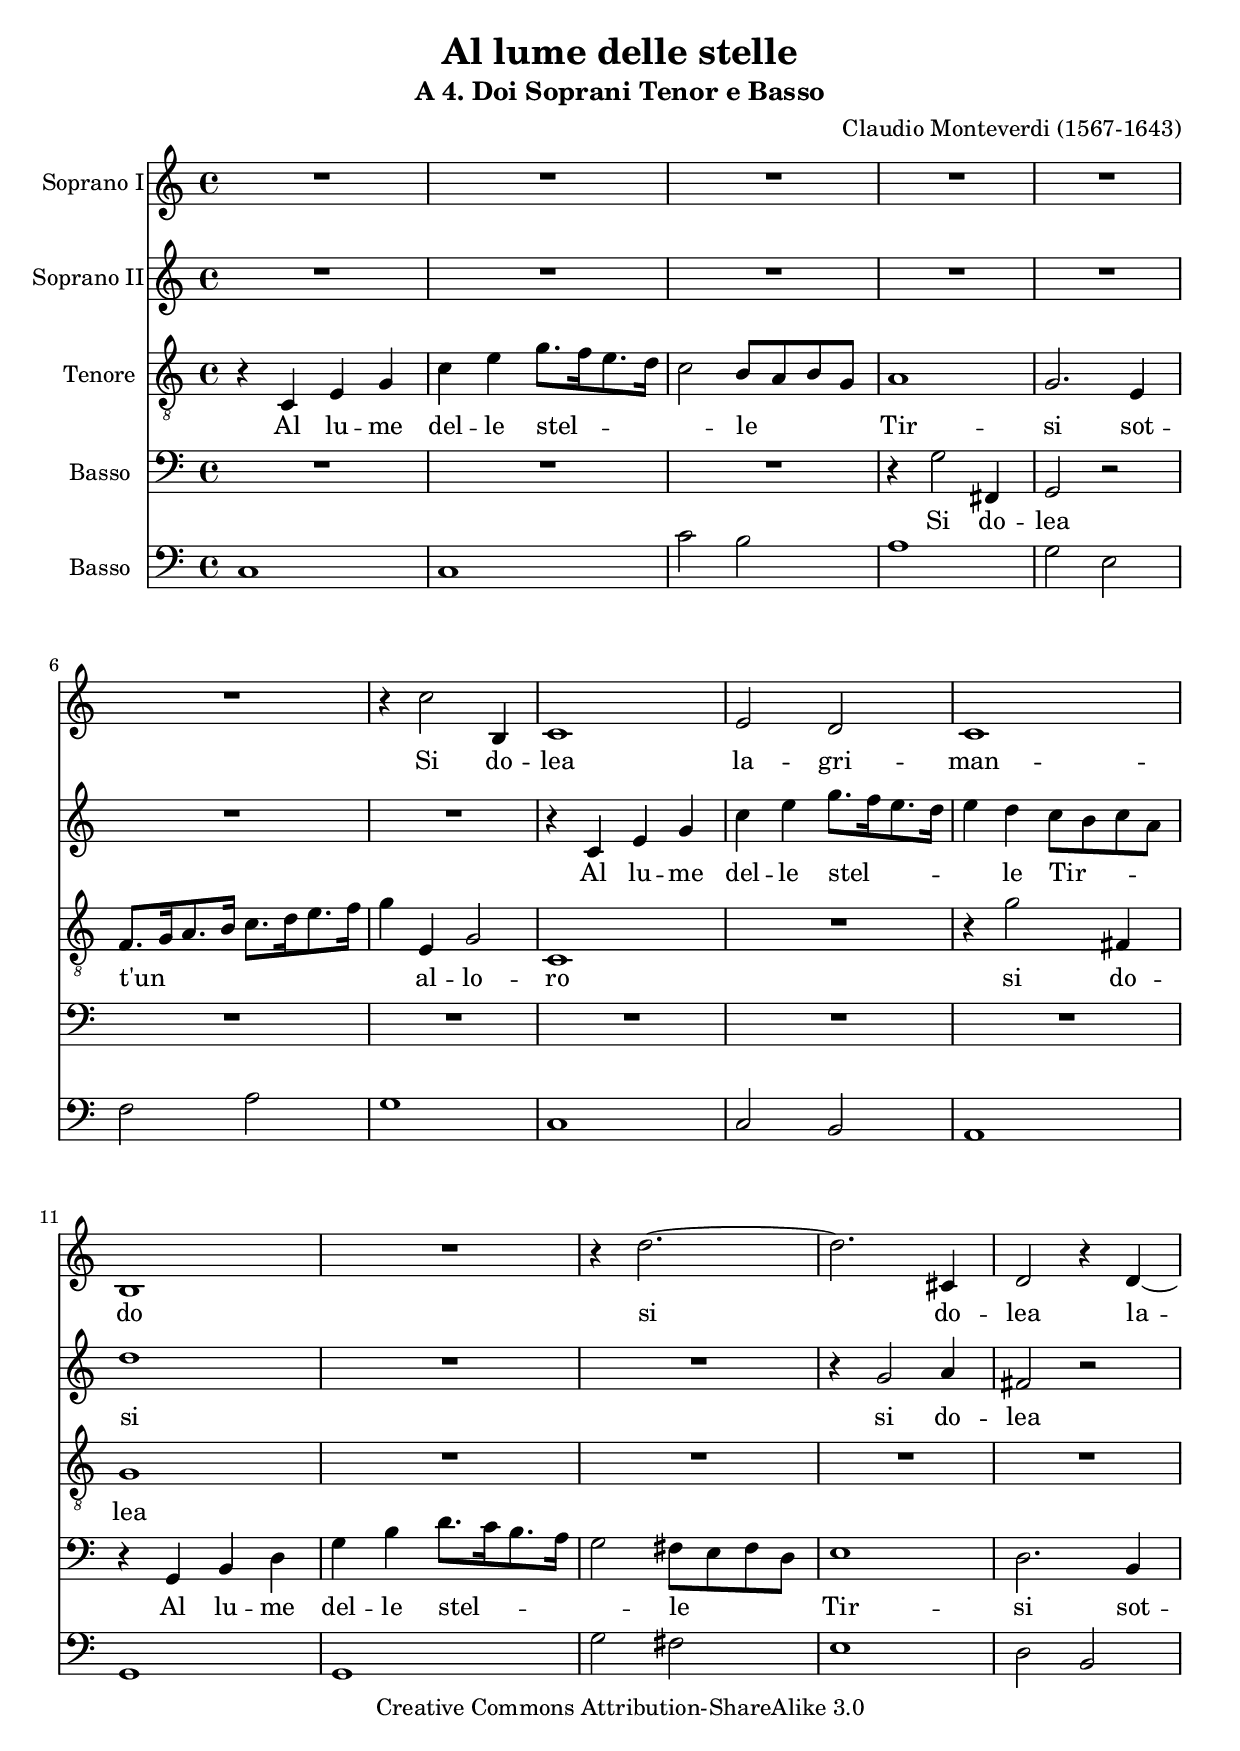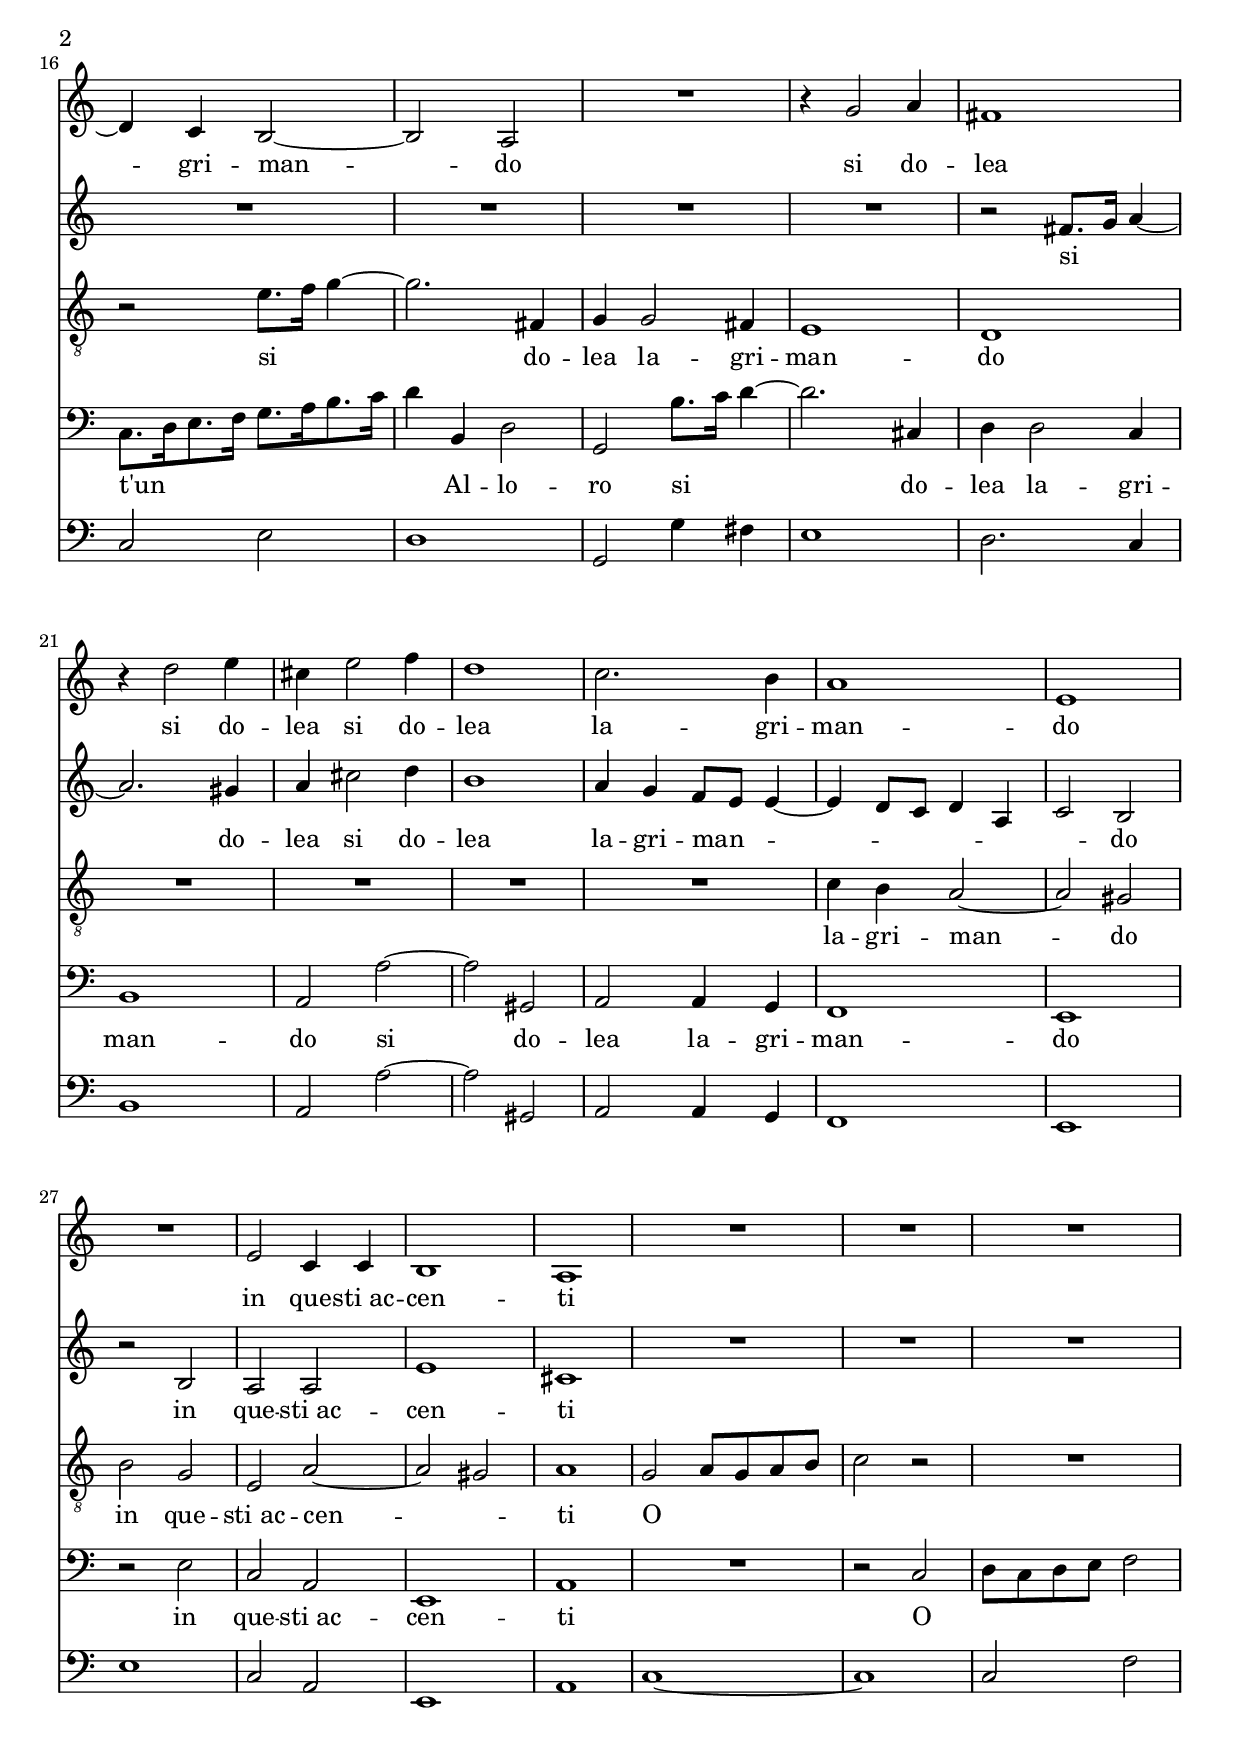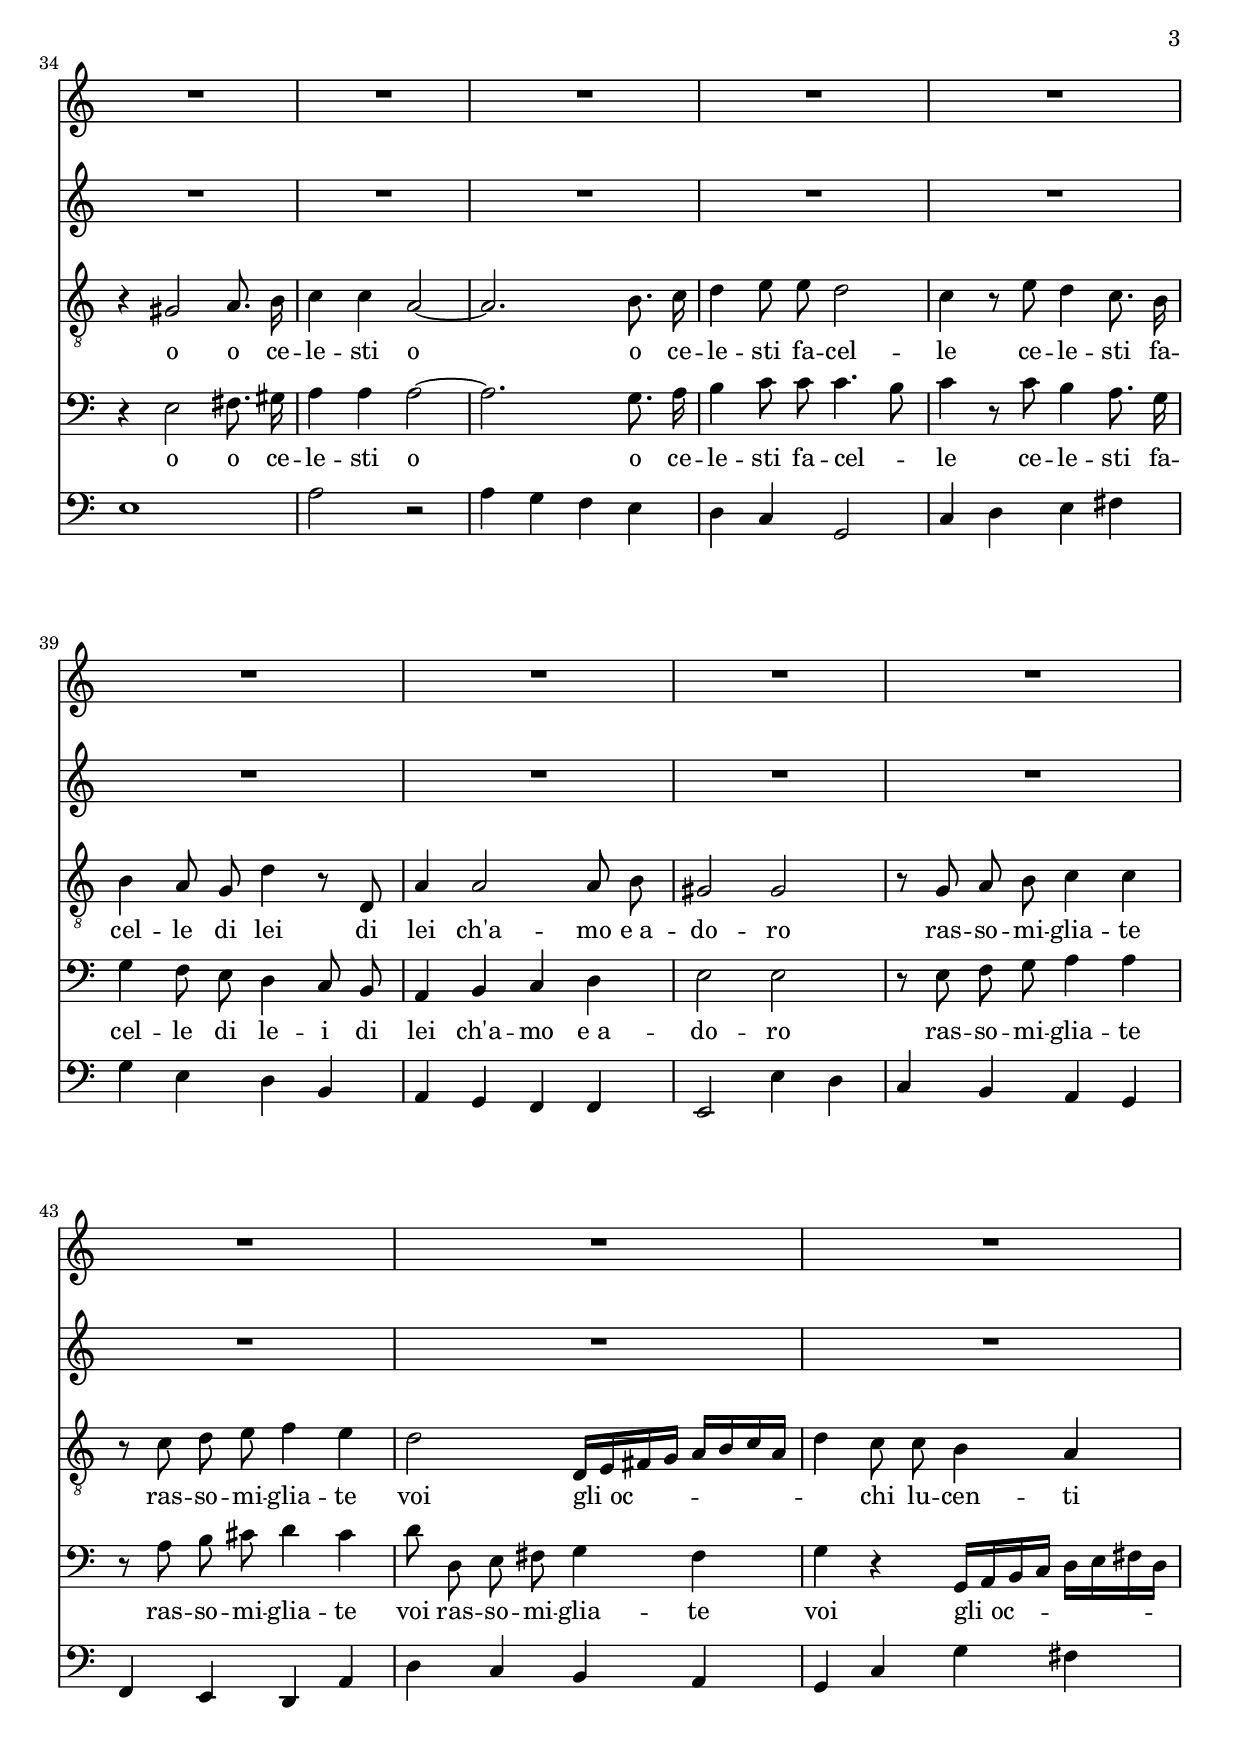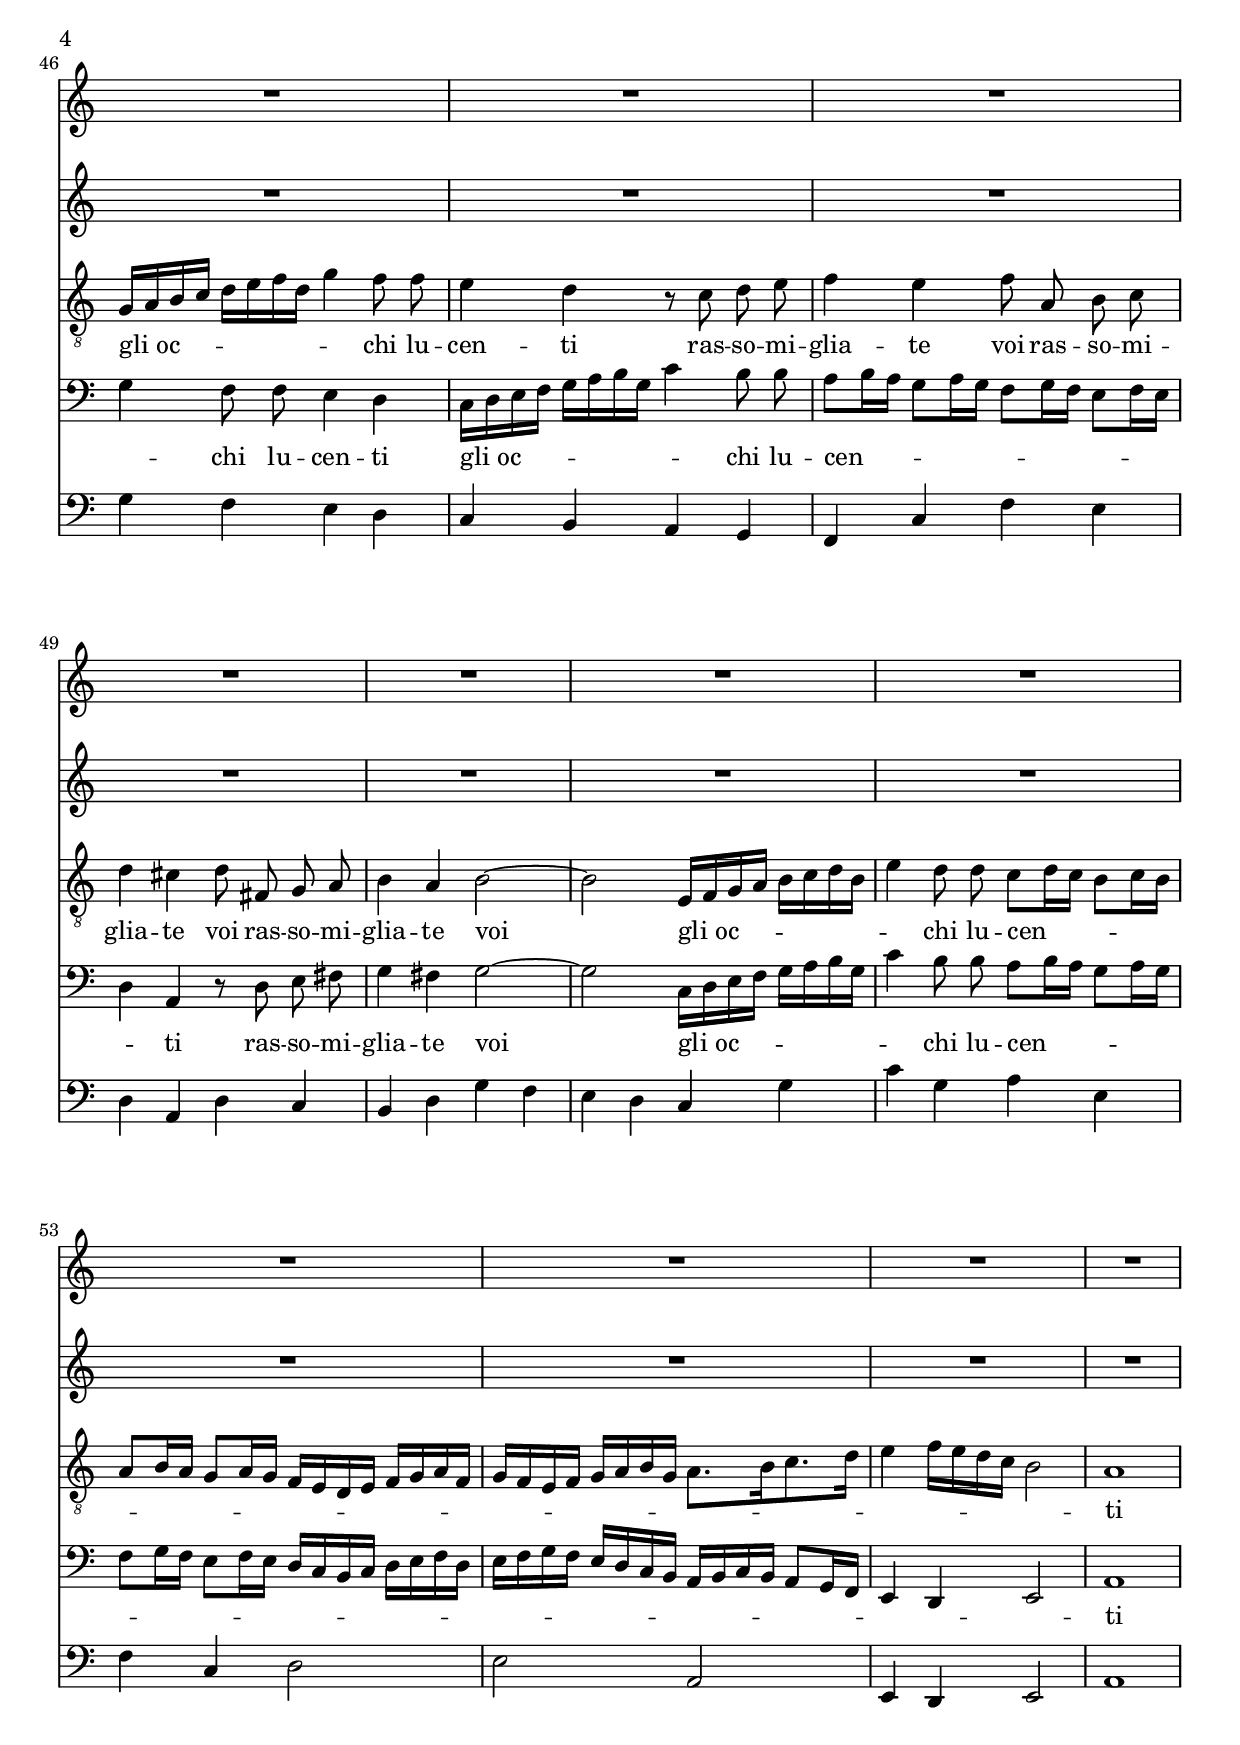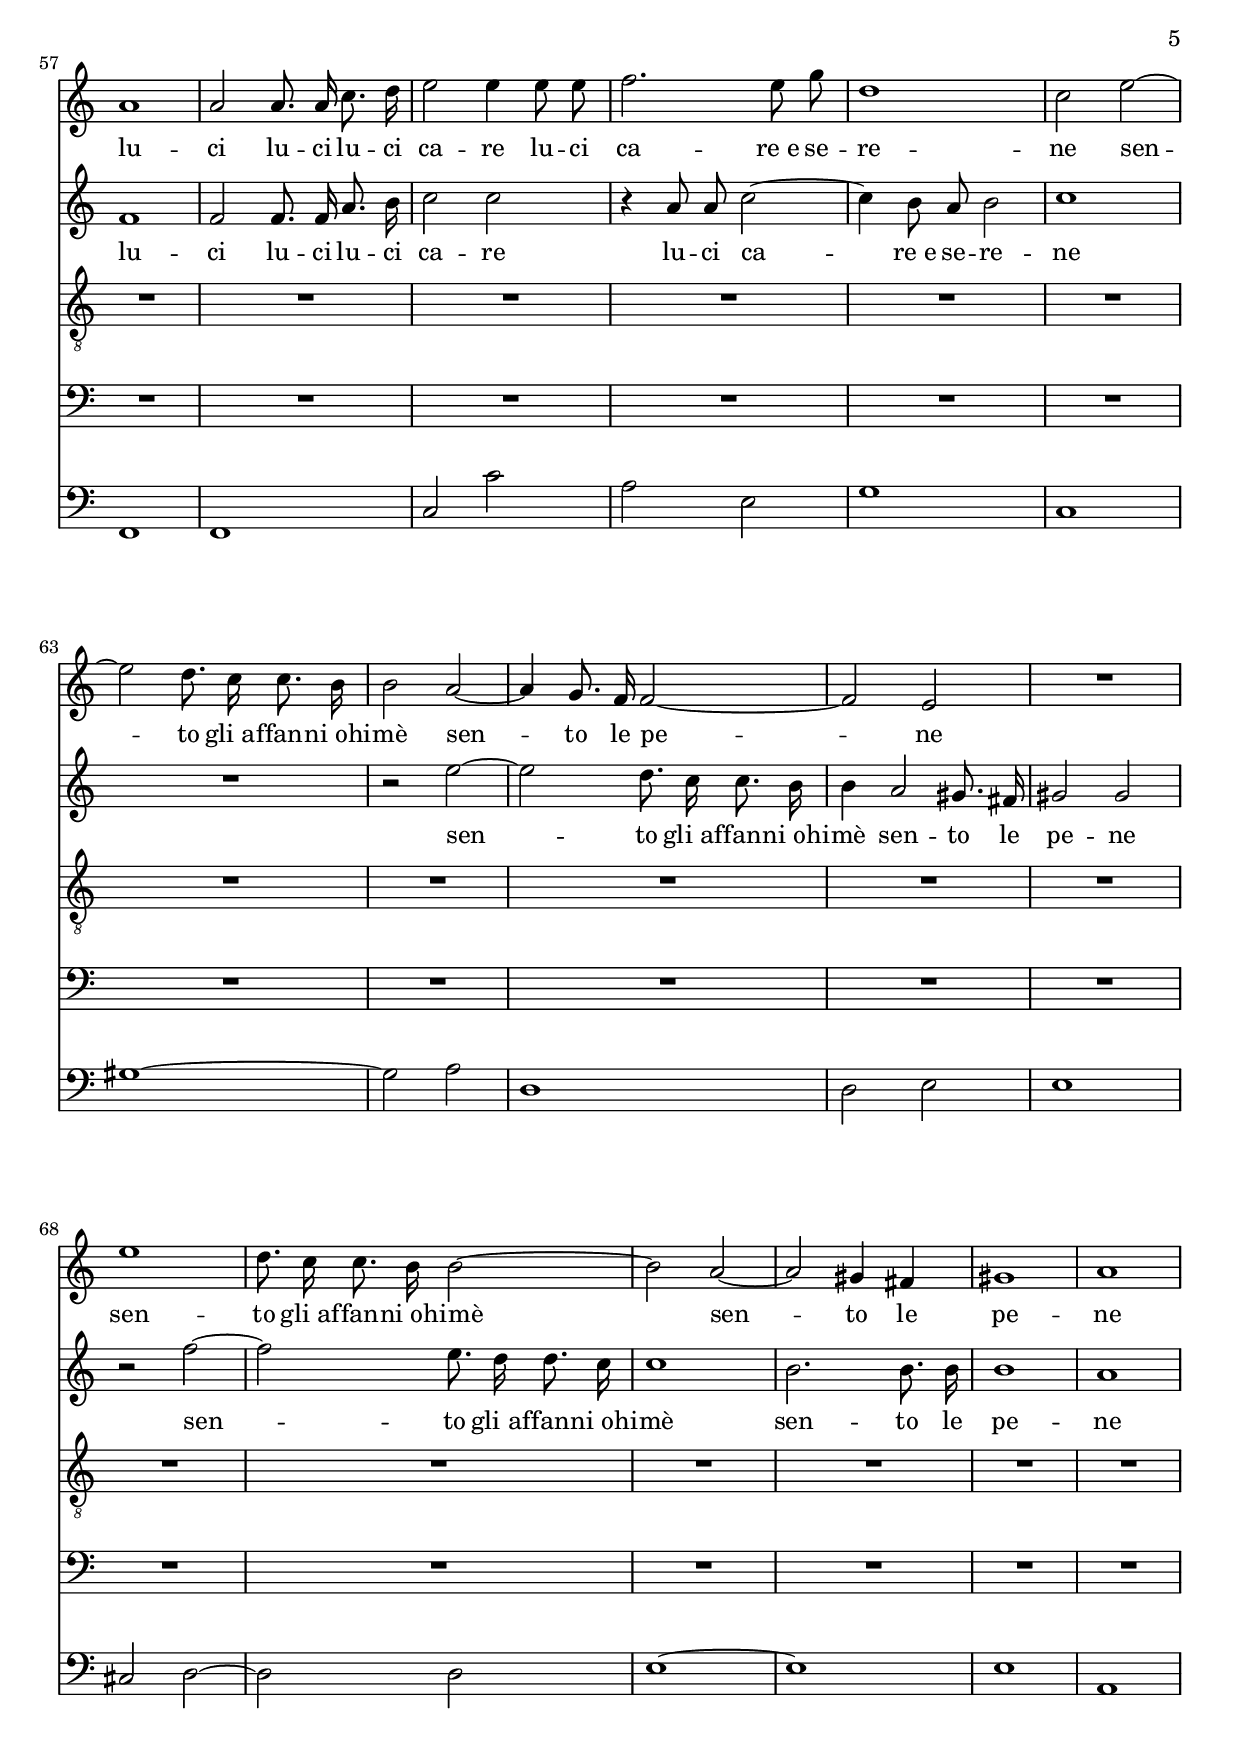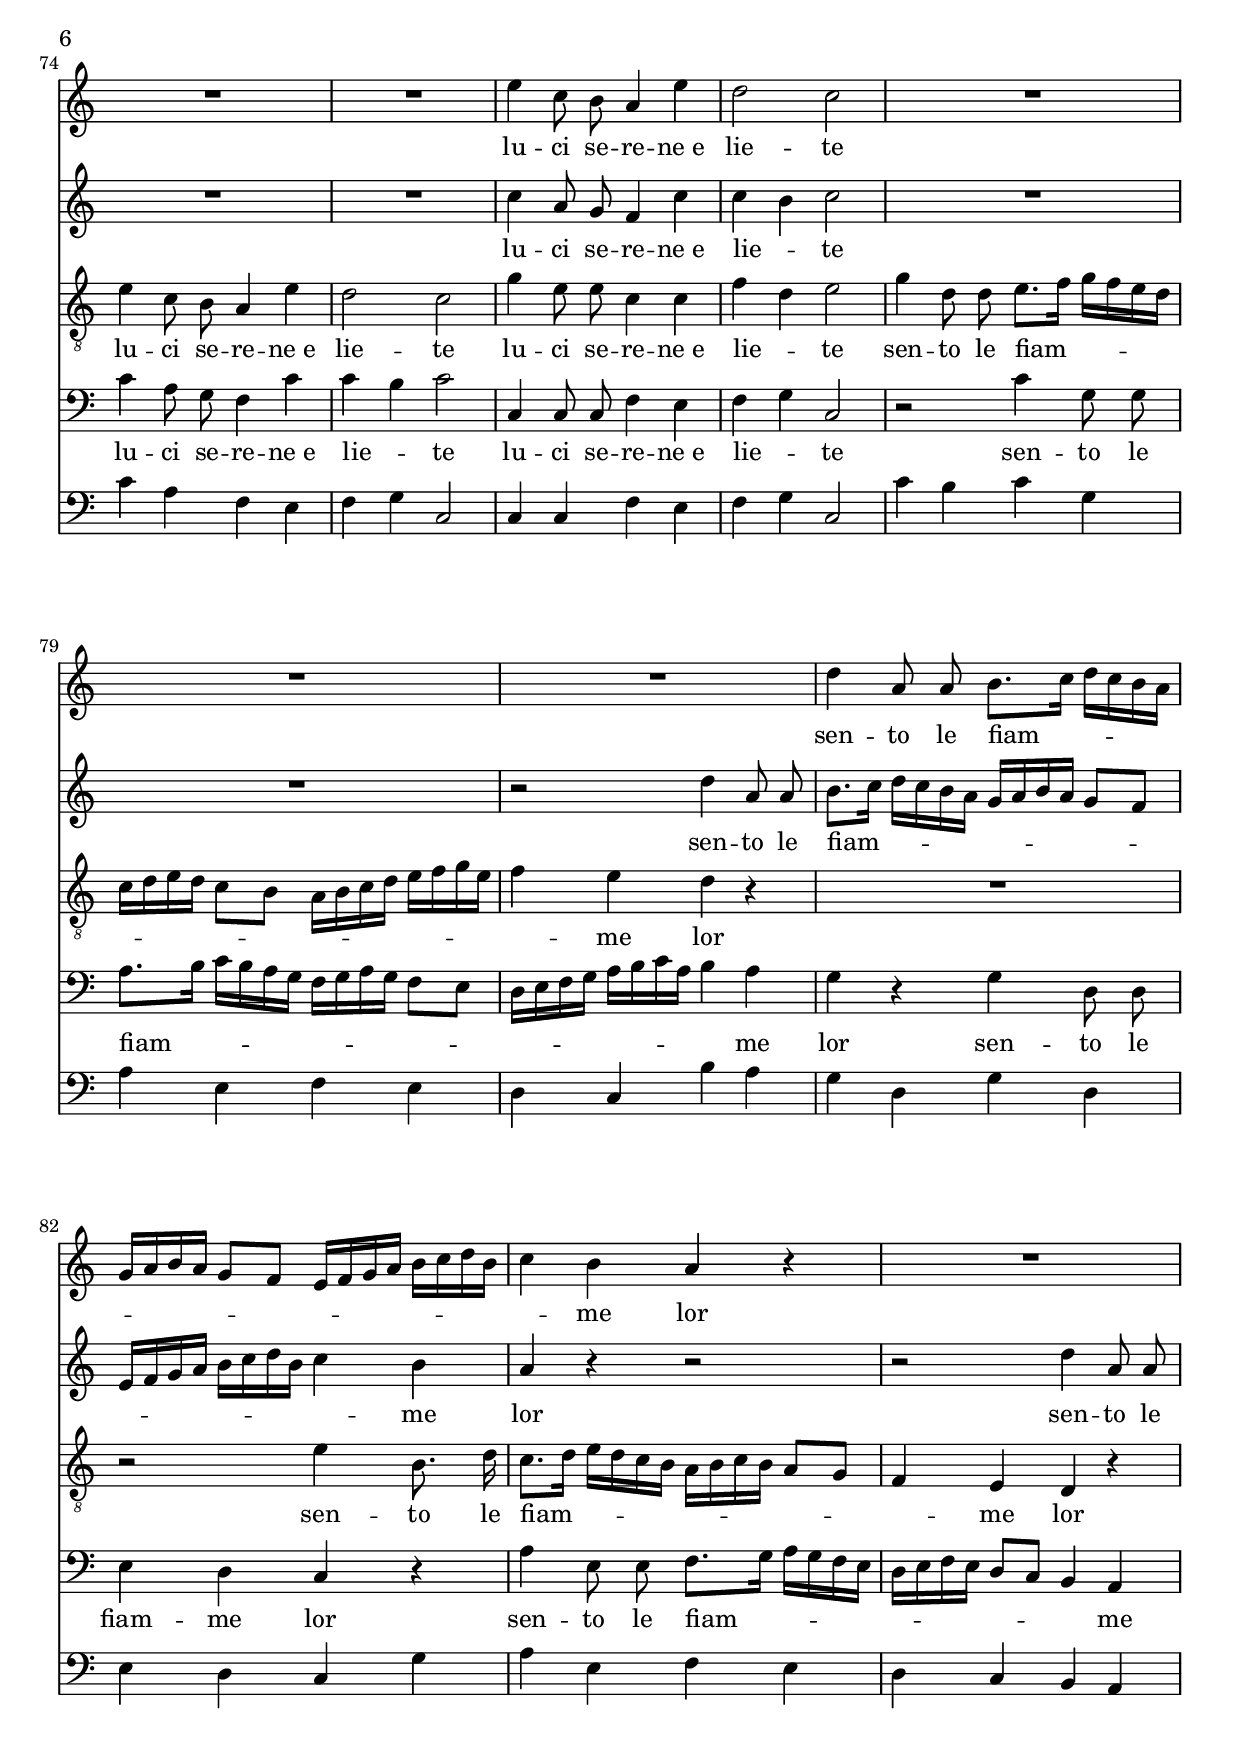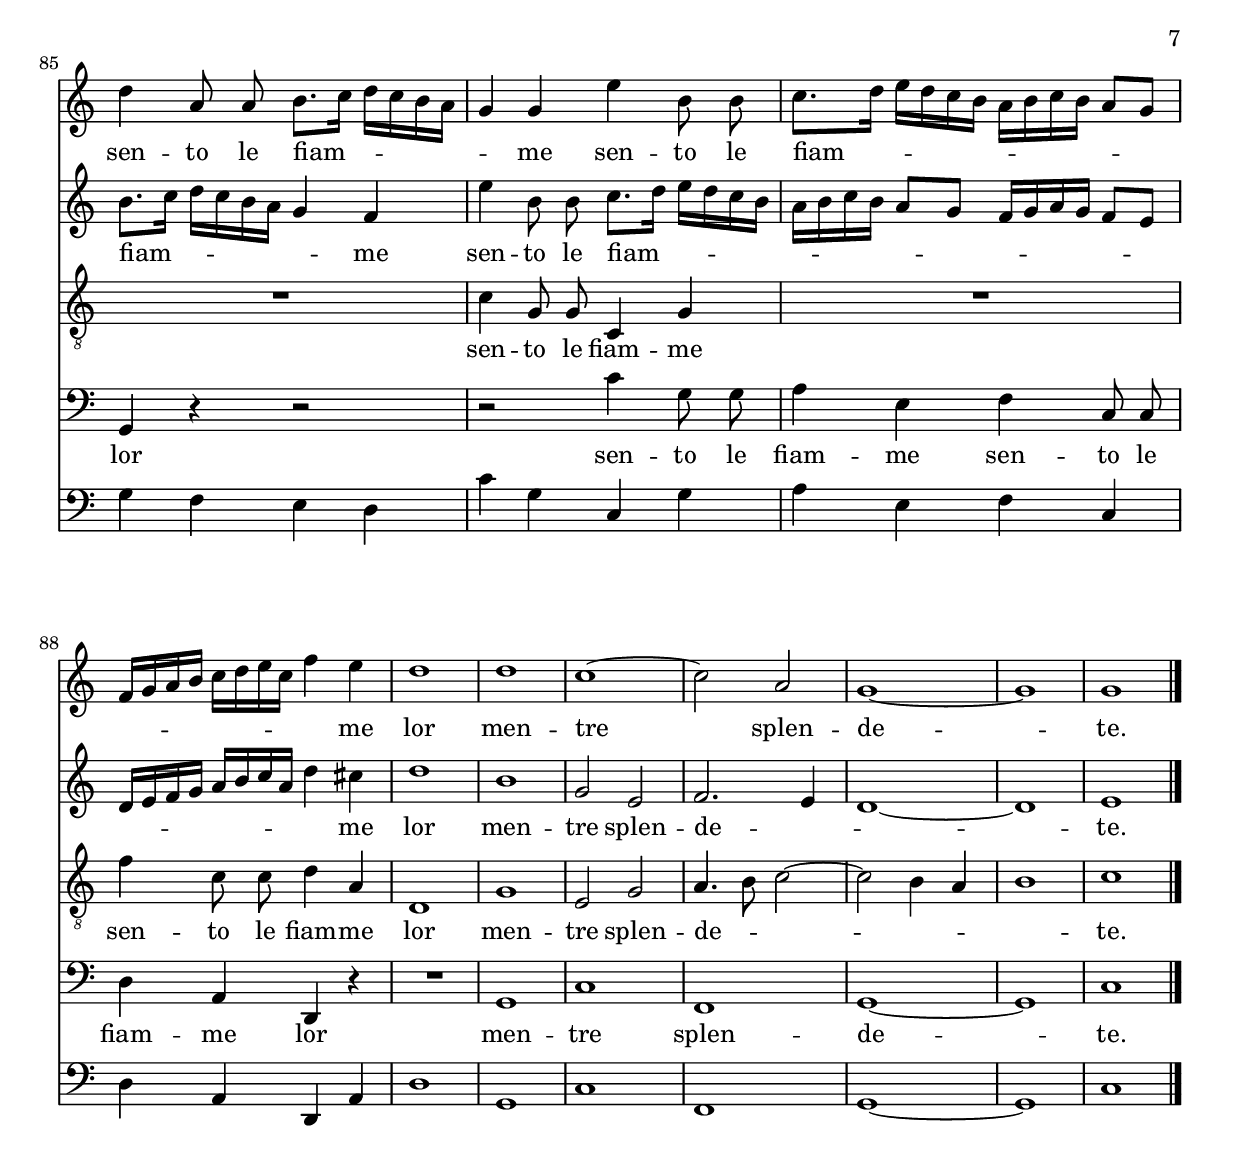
% Created on Wed Mar 18 19:56:41 CET 2009
\version "2.12.2"

\header {
	title = "Al lume delle stelle"
	subtitle = "A 4. Doi Soprani Tenor e Basso"
	composer = "Claudio Monteverdi (1567-1643)"
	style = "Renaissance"
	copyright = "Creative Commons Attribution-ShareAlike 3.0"
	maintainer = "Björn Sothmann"
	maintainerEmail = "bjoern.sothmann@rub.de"
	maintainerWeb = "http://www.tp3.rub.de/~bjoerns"
}

\include "deutsch.ly"

verseSI= \lyricmode {
Si do -- lea la -- gri -- man -- do si do -- lea la -- gri -- man -- do si do -- lea si do -- lea si do -- lea la -- gri -- man -- do in que -- sti_ac -- cen -- ti lu -- ci lu -- ci lu -- ci ca -- re lu -- ci ca -- re_e se -- re -- ne sen -- to gli_af -- fan -- ni_ohi -- mè sen -- to le pe -- ne sen -- to gli_af -- fan -- ni_ohi -- mè sen -- to le pe -- ne lu -- ci se -- re -- ne_e lie -- te sen -- to le fiam -- me lor sen -- to le fiam -- me sen -- to le fiam -- me lor men -- tre splen -- de -- te.
}
verseSII= \lyricmode {
Al lu -- me del -- le stel -- le Tir -- si si do -- lea si do -- lea si do -- lea la -- gri -- man -- do  in que -- sti_ac -- cen -- ti lu -- ci lu -- ci lu -- ci ca -- re lu -- ci ca -- re_e se -- re -- ne sen -- to gli_af -- fan -- ni_ohi -- mè sen -- to le pe -- ne sen -- to gli_af -- fan -- ni_ohi -- mè sen -- to le pe -- ne lu -- ci se -- re -- ne_e lie -- te sen -- to le fiam -- me lor sen -- to le fiam -- me sen -- to le fiam -- me lor men -- tre splen -- de -- te.
}
verseT= \lyricmode {
Al lu -- me del -- le stel -- le Tir -- si sot -- t'un al -- lo -- ro si do -- lea si do -- lea la -- gri -- man -- do la -- gri -- man -- do in que -- sti_ac -- cen -- ti O o o ce -- le -- sti o o ce -- le -- sti fa -- cel -- le ce -- le -- sti fa -- cel -- le di lei di lei ch'a -- mo e_a -- do -- ro ras -- so -- mi -- glia -- te ras -- so -- mi -- glia -- te voi gli_oc -- chi lu -- cen -- ti gli_oc -- chi lu -- cen -- ti ras -- so -- mi -- glia -- te voi ras -- so -- mi -- glia -- te voi ras -- so -- mi -- glia -- te voi gli_oc -- chi lu -- cen -- ti lu -- ci se -- re -- ne_e lie -- te lu -- ci se -- re -- ne_e lie -- te sen -- to le fiam -- me lor sen -- to le fiam -- me lor sen -- to le fiam -- me sen -- to le fiam -- me lor men -- tre splen -- de -- te.
}
verseB= \lyricmode {
Si do -- lea Al lu -- me del -- le stel -- le Tir -- si sot -- t'un Al -- lo -- ro si do -- lea la -- gri -- man -- do si do -- lea la -- gri -- man -- do in que -- sti_ac -- cen -- ti O o o ce -- le -- sti o o ce -- le -- sti fa -- cel -- le ce -- le -- sti fa -- cel -- le di le -- i di lei ch'a -- mo e_a -- do -- ro ras -- so -- mi -- glia -- te ras -- so -- mi -- glia -- te voi ras -- so -- mi -- glia -- te voi gli_oc -- chi lu -- cen -- ti gli_oc -- chi lu -- cen -- ti ras -- so -- mi -- glia -- te voi gli_oc -- chi lu -- cen -- ti lu -- ci se -- re -- ne_e lie -- te lu -- ci se -- re -- ne_e lie -- te sen -- to le fiam -- me lor sen -- to le fiam -- me lor sen -- to le fiam -- me lor sen -- to le fiam -- me sen -- to le fiam -- me lor men -- tre splen -- de -- te.
}
 

staffSopranoI = \new Staff  {
	\time 4/4
	\override Score.MetronomeMark #'stencil = ##f
	\tempo 4 = 100 
	\set Staff.instrumentName="Soprano I"
	\set Staff.midiInstrument="oboe"
	\key c \major
	\clef treble
	\relative c'' { 	
		\context Voice = "melodySopI" {
			\dynamicUp
			\autoBeamOff
			R1*6 |
			r4 c2 h,4 |
			c1 |
			e2 d |
			c1 |
			h |
			R1 |
			r4 d'2.~ |
			d cis,4 |
			d2 r4 d~ |
			d c h2~ |
			h a |
			R1 |
			r4 g'2 a4 |
			fis1 |
			r4 d'2 e4 |
			cis e2 f4 |
			d1 |
			c2. h4 |
			a1 |
			e |
			R1 |
			e2 c4 c |
			h1 |
			a |
			R1*26 |
			a'1 |
			a2 a8. a16 c8. d16 |
			e2 e4 e8 e |
			f2. e8 g |
			d1 |
			c2 e~ |
			e d8. c16 c8. h16 |
			h2 a~ |
			a4 g8. f16 f2~ |
			f e |
			R1 |
			e'1 |
			d8. c16 c8. h16 h2~ |
			h a~ |
			a gis4 fis |
			gis1 |
			a |
			R1*2 |
			e'4 c8 h a4 e' |
			d2 c |
			R1*3 |
			d4 a8 a h8.[\melisma c16] d[ c h a] |
			g[ a h a] g8[ f] e16[ f g a] h[ c d h] |
			c4\melismaEnd h a r |
			R1 |
			d4 a8 a h8.[\melisma c16] d[ c h a] |
			g4\melismaEnd g e' h8 h |
			c8.[\melisma d16] e[ d c h] a[ h c h] a8[ g] |
			f16[ g a h] c[ d e c] f4\melismaEnd e |
			d1 |
			d |
			c~ |
			c2 a |
			g1~ |
			g |
			g |
		}

	\bar "|."
	}

}
staffSopranoII = \new Staff  {
	\set Staff.instrumentName="Soprano II"
	\set Staff.midiInstrument="oboe"
	\key c \major
	\clef treble
	\relative c' { 	
		\context Voice = "melodySopII" {
			\dynamicUp
			\autoBeamOff
			R1*7 |
			r4 c e g |
			c e g8.[\melisma f16 e8. d16] |
			e4\melismaEnd d4 c8[ h c a] |
			d1 |
			R1*2 |
			r4 g,2 a4 |
			fis2 r |
			R1*4 |
			r2 fis8.[\melisma g16] a4~ |
			a2.\melismaEnd gis4 |
			a cis2 d4 |
			h1 |
			a4 g f8[\melisma e] e4~ |
			e d8[ c] d4 a|
			c2\melismaEnd h |
			r h |
			a a |
			e'1 |
			cis |
			R1*26 |
			f1 |
			f2 f8. f16 a8. h16 |
			c2 c |
			r4 a8 a c2~ |
			c4 h8 a h2 |
			c1 |
			R1 |
			r2 e~ |
			e d8. c16 c8. h16 |
			h4 a2 gis8. fis16 |
			gis2 gis |
			r f'~ |
			f e8. d16 d8. c16 |
			c1 |
			h2. h8. h16 |
			h1 |
			a |
			R1*2 |
			c4 a8 g f4 c' |
			c\melisma h\melismaEnd c2 |
			R1*2 |
			r2 d4 a8 a |
			h8.[\melisma c16] d[ c h a] g[ a h a] g8[ f] 
			e16[ f g a] h[ c d h] c4\melismaEnd h |
			a r r2 |
			r2 d4 a8 a |
			h8.[\melisma c16] d[ c h a] g4\melismaEnd f |
			e'4 h8 h c8.[\melisma d16] e[ d c h] |
			a[ h c h] a8[ g] f16[ g a g] f8[ e] |
			d16[ e f g] a[ h c a] d4\melismaEnd cis |
			d1 |
			h |
			g2 e |
			f2.\melisma e4 |
			d1~ |
			d\melismaEnd |
			e1 |
		}

	\bar "|."
	}

}
staffTenore = \new Staff  {
	\set Staff.instrumentName="Tenore"
	\set Staff.midiInstrument="oboe"
	\key c \major
	\clef "G_8"
	\relative c { 	
		\context Voice = "melodyTen" {
			\dynamicUp
			\autoBeamOff
			r4 c e g |
			c e g8.[\melisma f16 e8. d16] |
			c2\melismaEnd h8[ a h g] |
			a1 |
			g2. e4 |
			f8.[\melisma g16 a8. h16] c8.[ d16 e8. f16] |
			g4\melismaEnd e,4 g2 |
			c,1 |
			R1 |
			r4 g''2 fis,4 |
			g1 |
			R1*4 |
			r2 e'8.[\melisma f16] g4~ |
			g2.\melismaEnd fis,4 |
			g g2 fis4 |
			e1 |
			d |
			R1*4 |
			c'4 h a2~ |
			a gis |
			h g |
			e a~\melisma |
			a gis\melismaEnd |
			a1 |
			g2\melisma a8[ g a h] |
			c2\melismaEnd  r |
			R1 |
			r4 gis2 a8. h16 |
			c4 c a2~ |
			a2. h8. c16 |
			d4 e8 e d2 |
			c4 r8 e d4 c8. h16 |
			h4 a8 g d'4 r8 d, |
			a'4 a2 a8 h |
			gis2 gis |
			r8 g a h c4 c |
			r8 c d e f4 e |
			d2 d,16[\melisma e fis g] a[ h c a] |
			d4\melismaEnd c8 c h4 a |
			g16[\melisma a h c] d[ e f d] g4\melismaEnd f8 f |
			e4 d r8 c d e |
			f4 e f8 a, h c |
			d4 cis d8 fis, g a |
			h4 a h2~ |
			h e,16[\melisma f g a] h[ c d h] |
			e4\melismaEnd d8 d c[\melisma d16 c] h8[ c16 h] |
			a8[ h16 a] g8[ a16 g] f[ e d e] f[ g a f] |
			g[ f e f] g[ a h g] a8.[ h16 c8. d16] |
			e4 f16[ e d c] h2\melismaEnd |
			a1 |
			R1*17 |
			e'4 c8 h a4 e' |
			d2 c |
			g'4 e8 e c4 c |
			f4\melisma d\melismaEnd e2 |
			g4 d8 d8 e8.[\melisma f16] g[ f e d] |
			c[ d e d] c8[ h] a16[ h c d] e[ f g e] |
			f4\melismaEnd e d r |
			R1 |
			r2 e4 h8. d16 |
			c8.[\melisma d16] e[ d c h] a[ h c h] a8[g]|
			f4\melismaEnd e d r |
			R1 |
			c'4 g8 g c,4 g' |
			R1 |
			f'4 c8 c d4 a |
			d,1 |
			g |
			e2 g |
			a4.\melisma h8 c2~ |
			c h4 a |
			h1\melismaEnd |
			c |
		}

	\bar "|."
	}

}
staffBasso = \new Staff  {
	\set Staff.instrumentName="Basso"
	\set Staff.midiInstrument="oboe"
	\key c \major
	\clef bass
	\relative c' { 	
		\context Voice = "melodyBas" {
			\dynamicUp
			\autoBeamOff
			R1*3 |
			r4 g2 fis,4 |
			g2 r |
			R1*5 |
			r4 g h d |
			g h d8.[\melisma c16 h8. a16] |
			g2\melismaEnd fis8[ e fis d] |
			e1 |
			d2. h4 |
			c8.[\melisma d16 e8. f16] g8.[ a16 h8. c16] |
			d4\melismaEnd h, d2 |
			g, h'8.[\melisma c16] d4~ |
			d2.\melismaEnd cis,4 |
			d d2 c4 |
			h1 |
			a2 a'~ |
			a gis, |
			a a4 g |
			f1 |
			e |
			r2 e' |
			c a |
			e1 |
			a |
			R1 |
			r2 c\melisma |
			d8[ c d e] f2\melismaEnd |
			r4 e2 fis8. gis16 |
			a4 a a2~ |
			a2. g8. a16 |
			h4 c8 c c4.\melisma h8\melismaEnd |
			c4 r8 c h4 a8. g16 |
			g4 f8 e d4 c8 h |
			a4 h c d |
			e2 e |
			r8 e f g a4 a |
			r8 a h cis d4 cis |
			d8 d, e fis g4 fis |
			g r g,16[\melisma a h c] d[ e fis d] |
			g4\melismaEnd f8 f e4 d |
			c16[\melisma d e f] g[ a h g] c4\melismaEnd h8 h |
			a[\melisma h16 a] g8[a16 g] f8[ g16 f] e8[f16 e] |
			d4\melismaEnd a r8 d e fis |
			g4 fis g2~ |
			g c,16[\melisma d e f] g[ a h g] |
			c4\melismaEnd h8 h a8[\melisma h16 a] g8[ a16 g] |
			f8[ g16 f] e8[ f16 e] d[ c h c] d[ e f d] |
			e[ f g f] e[ d c h] a[ h c h] a8[ g16 f] |
			e4 d e2\melismaEnd |
			a1 |
			R1*17 |
			c'4 a8 g f4 c' |
			c\melisma h\melismaEnd c2 |
			c,4 c8 c f4 e |
			f\melisma g\melismaEnd c,2 |
			r c'4 g8 g |
			a8.[\melisma h16] c[ h a g] f[ g a g] f8[ e] |
			d16[ e f g] a[ h c a] h4\melismaEnd a |
			g r g d8 d |
			e4 d c r |
			a'4 e8 e f8.[\melisma g16] a[ g f e] |
			d[ e f e] d8[ c] h4\melismaEnd a |
			g r r2 |
			r c'4 g8 g |
			a4 e f c8 c |
			d4 a d, r |
			R1 |
			g |
			c |
			f, |
			g~ |
			g |
			c |
		}

	\bar "|."
	}

}
staffBassoII = \new Staff  {
	\set Staff.instrumentName="Basso"
	\set Staff.midiInstrument="harpsichord"
	\key c \major
	\clef bass
	\relative c { 	
		c1 |
		c |
		c'2 h |
		a1 |
		g2 e |
		f a |
		g1 |
		c, |
		c2 h |
		a1 |
		g |
		g |
		g'2 fis |
		e1 |
		d2 h |
		c e |
		d1 |
		g,2 g'4 fis |
		e1 |
		d2. c4 |
		h1 |
		a2 a'~ |
		a gis, |
		a a4 g |
		f1 |
		e |
		e' |
		c2 a |
		e1 |
		a |
		c~ |
		c |
		c2 f |
		e1 |
		a2 r |
		a4 g f e |
		d c g2 |
		c4 d e fis |
		g e d h |
		a g f f |
		e2 e'4 d |
		c h a g |
		f e d a' |
		d c h a |
		g c g' fis |
		g f e d |
		c h a g |
		f c' f e |
		d a d c |
		h d g f |
		e d c g' |
		c g a e |
		f c d2 |
		e a, |
		e4 d e2 |
		a1 |
		f |
		f |
		c'2 c' |
		a e |
		g1 |
		c, |
		gis'~ |
		gis2 a |
		d,1 |
		d2 e |
		e1 |
		cis2 d~ |
		d d |
		e1~ |
		e |
		e |
		a, |
		c'4 a f e |
		f g c,2 |
		c4 c f e |
		f g c,2 |
		c'4 h c g |
		a e f e |
		d c h' a |
		g d g d |
		e d c g' |
		a e f e |
		d c h a |
		g' f e d |
		c' g c, g' |
		a e f c |
		d a d, a' |
		d1 |
		g, |
		c |
		f, |
		g~ |
		g |
		c |
	\bar "|."
	}

}


\score {
	<<
		\staffSopranoI
		\context Lyrics = "lmelodySopI" \lyricmode  { \lyricsto "melodySopI" \verseSI }
		
		\staffSopranoII
		\context Lyrics = "lmelodySopII" \lyricmode  { \lyricsto "melodySopII" \verseSII }
		
		\staffTenore
		\context Lyrics = "lmelodyTen" \lyricmode  { \lyricsto "melodyTen" \verseT }
		
		\staffBasso
		\context Lyrics = "lmelodyBas" \lyricmode  { \lyricsto "melodyBas" \verseB }
		
		\staffBassoII
	>>
	
	\midi {
	}

	\layout  {
	}
}

\paper {
}

